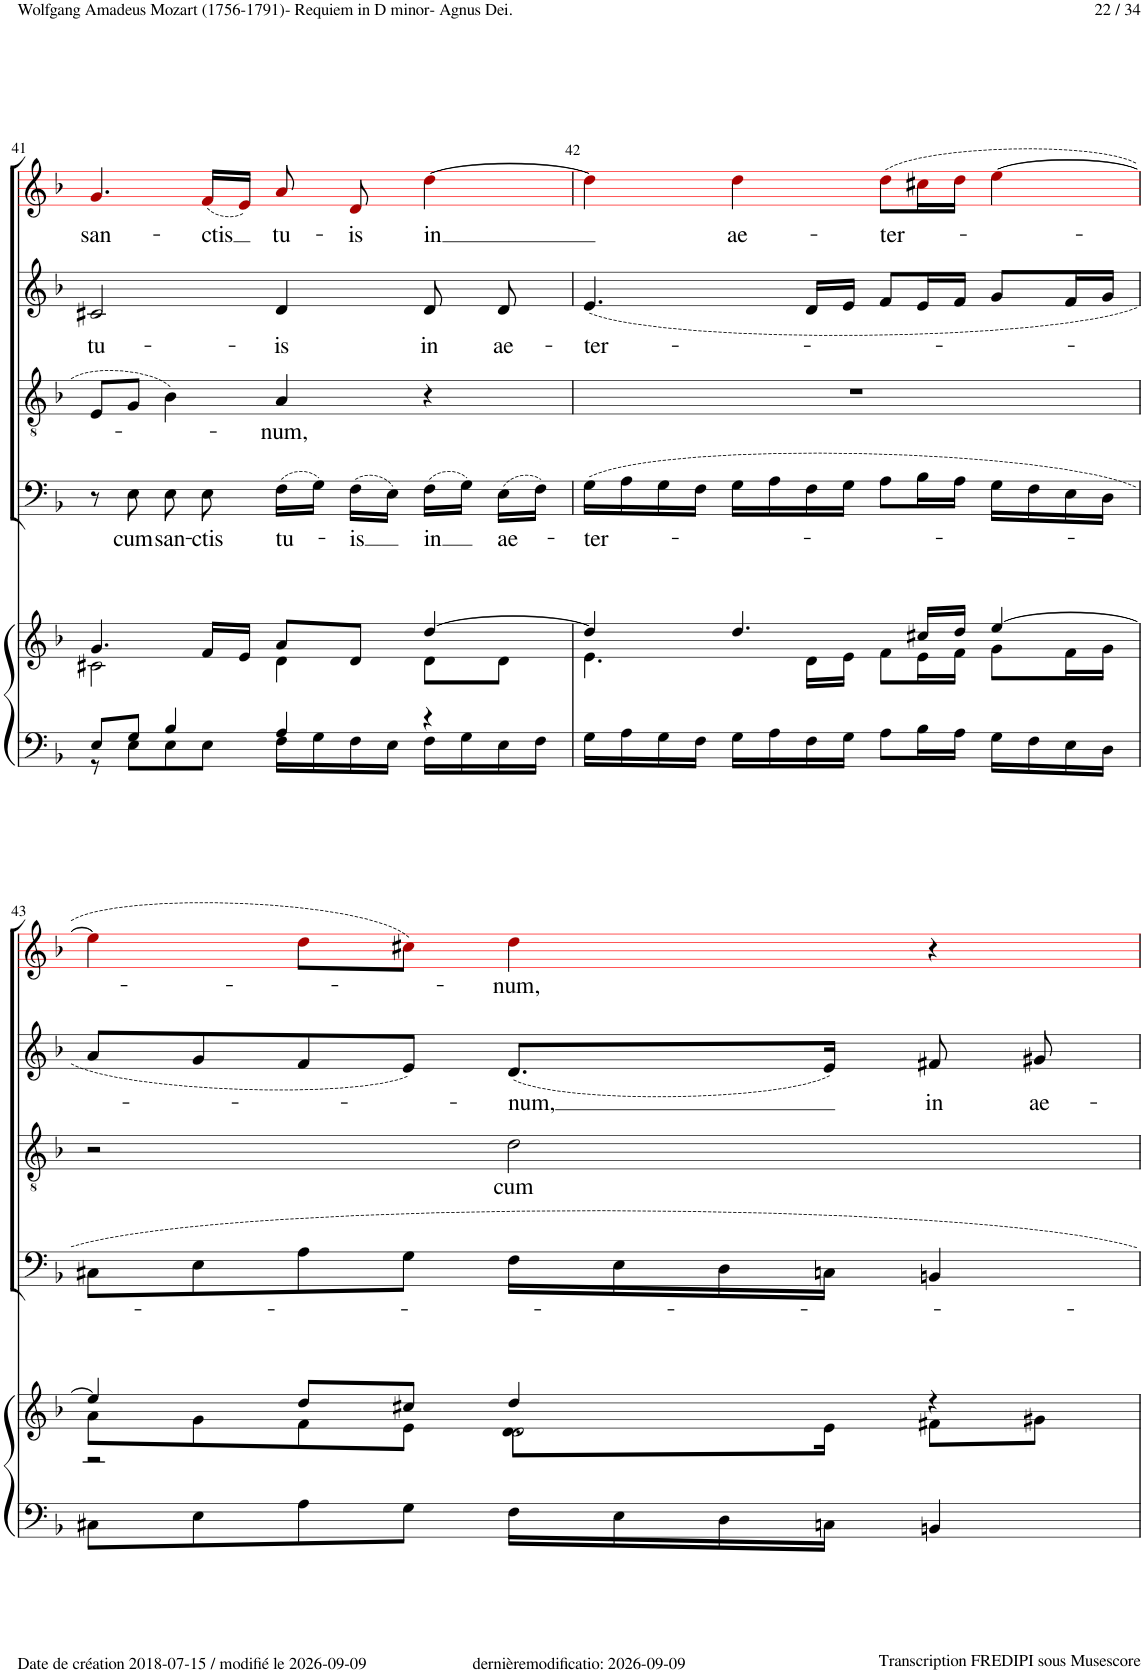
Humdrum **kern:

**kern	**kern	**kern	**text	**kern	**text	**kern	**text	**kern	**text
*part5	*part5	*part4	*part4	*part3	*part3	*part2	*part2	*part1	*part1
*staff6	*staff5	*staff4	*staff4	*staff3	*staff3	*staff2	*staff2	*staff1	*staff1
*I"Piano	*	*I"Bass	*	*I"Tenor	*	*I"Alto	*	*I"Soprano	*
*I'Pno	*	*	*	*	*	*	*	*	*
!!LO:PB:g=z
*clefF4	*clefG2	*clefF4	*	*clefGv2	*	*clefG2	*	*clefG2	*
*	*	*	*	*	*	*	*	*ITrd1c2	*
*k[b-]	*k[b-]	*k[b-]	*	*k[b-]	*	*k[b-]	*	*k[b-]	*
*M4/4	*M4/4	*M4/4	*	*M4/4	*	*M4/4	*	*M4/4	*
*met(c)	*met(c)	*met(c)	*	*met(c)	*	*met(c)	*	*met(c)	*
=41	=41	=41	=41	=41	=41	=41	=41	=41	=41
*^	*^	*	*	*	*	*	*	*	*
!	!	!	!	!	!	!	!	!	!LO:LY:b	!	!LO:LY:b
8E/L	8r	4.g/	2c#X\	8r	.	8E!/L	.	2c#X!/	tu-	4.g!i/	san-
!	!	!	!	!	!LO:LY:b	!	!	!	!	!	!
8G/J	8E\L	.	.	8E!\	cum	8G!/J	.	.	.	.	.
!	!	!	!	!	!LO:LY:b	!	!	!	!	!	!
4B-/	8E\	.	.	8E!\	san-	4B-!\	.	.	.	.	.
!	!	!	!	!	!LO:LY:b	!	!	!	!	!	!LO:LY:b
.	8E\J	16f/LL	.	8E!\	-ctis	.	.	.	.	(16f!i/LL	-ctis
.	.	16e/JJ	.	.	.	.	.	.	.	16e!i/JJ)	.
!	!	!	!	!	!LO:LY:b	!	!LO:LY:b	!	!LO:LY:b	!	!LO:LY:b
4A/	16F\LL	8a/L	4d\	(16F!\LL	tu-	4A!/	-num,	4d!/	-is	8a!i/	tu-
.	16G\	.	.	16G!\JJ)	.	.	.	.	.	.	.
!	!	!	!	!	!LO:LY:b	!	!	!	!	!	!LO:LY:b
.	16F\	8d/J	.	(16F!\LL	-is	.	.	.	.	8d!i/	-is
.	16E\JJ	.	.	16E!\JJ)	.	.	.	.	.	.	.
!	!	!	!	!	!LO:LY:b	!	!	!	!LO:LY:b	!	!LO:LY:b
4r	16F\LL	[4dd/	8d\L	(16F!\LL	in	4r	.	8d!/	in	[4dd!i\	in
.	16G\	.	.	16G!\JJ)	.	.	.	.	.	.	.
!	!	!	!	!	!LO:LY:b	!	!	!	!LO:LY:b	!	!
.	16E\	.	8d\J	(16E!\LL	ae-	.	.	8d!/	ae-	.	.
.	16F\JJ	.	.	16F!\JJ)	.	.	.	.	.	.	.
=42	=42	=42	=42	=42	=42	=42	=42	=42	=42	=42	=42
!	!	!	!	!	!LO:LY:b	!	!	!	!LO:LY:b	!	!
*v	*v	*	*	*	*	*	*	*	*	*	*
16G\LL	4dd/]	4.e\	16G!\LL	-ter-	1r	.	(4.e!/	-ter-	4dd!i\]	.
16A\	.	.	16A!\	.	.	.	.	.	.	.
16G\	.	.	16G!\	.	.	.	.	.	.	.
16F\JJ	.	.	16F!\JJ	.	.	.	.	.	.	.
!	!	!	!	!	!	!	!	!	!	!LO:LY:b
16G\LL	4.dd/	.	16G!\LL	.	.	.	.	.	4dd!i\	ae-
16A\	.	.	16A!\	.	.	.	.	.	.	.
16F\	.	16d\LL	16F!\	.	.	.	16d!/LL	.	.	.
16G\JJ	.	16e\JJ	16G!\JJ	.	.	.	16e!/JJ	.	.	.
!	!	!	!	!	!	!	!	!	!	!LO:LY:b
8A\L	.	8f\L	8A!\L	.	.	.	8f!/L	.	(8dd!i\L	-ter-
16B-\L	16cc#X/LL	16e\L	16B-!\L	.	.	.	16e!/L	.	16cc#X!i\L	.
16A\JJ	16dd/JJ	16f\JJ	16A!\JJ	.	.	.	16f!/JJ	.	16dd!i\JJ	.
16G\LL	[4ee/	8g\L	16G!\LL	.	.	.	8g!/L	.	[4ee!i\	.
16F\	.	.	16F!\	.	.	.	.	.	.	.
16E\	.	16f\L	16E!\	.	.	.	16f!/L	.	.	.
16D\JJ	.	16g\JJ	16D!\JJ	.	.	.	16g!/JJ	.	.	.
!!LO:LB:g=z
=43	=43	=43	=43	=43	=43	=43	=43	=43	=43	=43
*	*	*^	*	*	*	*	*	*	*	*
8C#X\L	4ee/]	8a\L	2r	8C#X!\L	.	2r	.	8a!/L	.	4ee!i\]	.
8E\	.	8g\	.	8E!\	.	.	.	8g!/	.	.	.
8A\	8dd/L	8f\	.	8A!\	.	.	.	8f!/	.	8dd!i\L	.
8G\J	8cc#X/J	8e\J	.	8G!\J	.	.	.	8e!/J)	.	8cc#X!i\J)	.
!	!	!	!	!	!	!	!LO:LY:b	!	!LO:LY:b	!	!LO:LY:b
16F\LL	4dd/	8.d\L	2d\	16F!\LL	.	2d!\	cum	(8.d!/L	-num,	4dd!i\	-num,
16E\	.	.	.	16E!\	.	.	.	.	.	.	.
16D\	.	.	.	16D!\	.	.	.	.	.	.	.
16Cn\JJ	.	16e\Jk	.	16Cn!\JJ	.	.	.	16e!/Jk)	.	.	.
!	!	!	!	!	!	!	!	!	!LO:LY:b	!	!
4BBn/	4r	8f#X\L	.	4BBn!/	.	.	.	8f#X!/	in	4r	.
!	!	!	!	!	!	!	!	!	!LO:LY:b	!	!
.	.	8g#X\J	.	.	.	.	.	8g#X!/	ae-	.	.
*	*v	*v	*v	*	*	*	*	*	*	*	*
=	=	=	=	=	=	=	=	=	=
*-	*-	*-	*-	*-	*-	*-	*-	*-	*-
